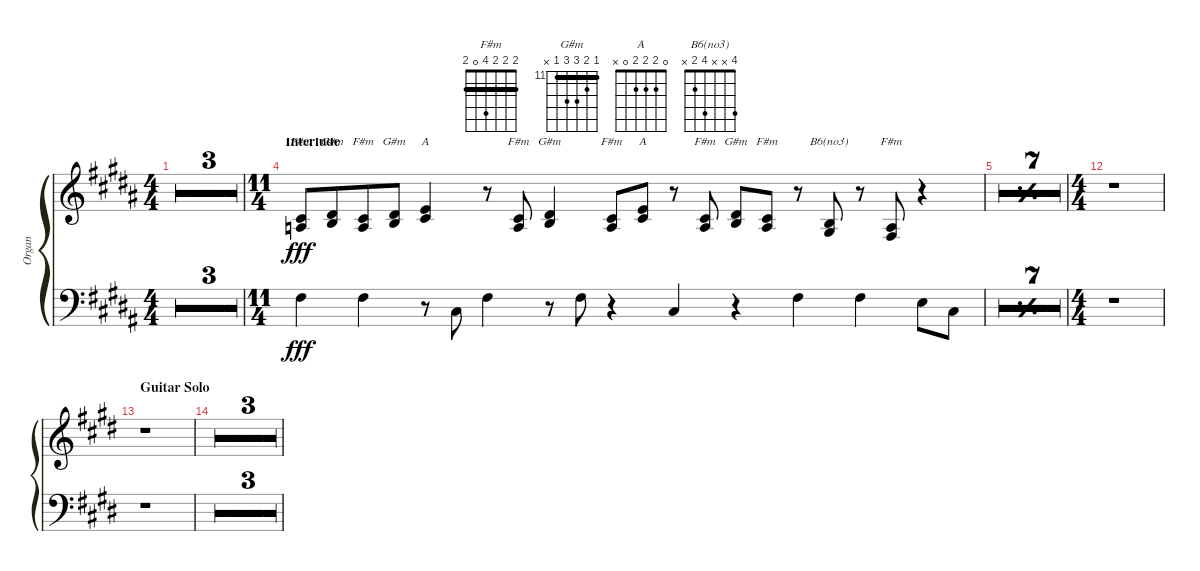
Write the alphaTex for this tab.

\defaultSystemsLayout 4
\bracketExtendMode groupsimilarinstruments
\otherSystemsTrackNameOrientation horizontal
\track ("Organ / E. Piano" "Organ") {multiBarRest instrument drawbarorgan}
\staff {score}
\tuning (E4 B3 G3 D3 A2 E2)
\chord ("F#m" 2 2 2 4 0 2) {showfingering false barre (2 2)}
\chord ("G#m" 11 12 13 13 11 x) {firstfret 11 showfingering false barre 11}
\chord ("A" 0 2 2 2 0 x) {showfingering false}
\chord ("B6(no3)" 4 x x 4 2 x) {showfingering false}
\ts (4 4)
\tempo 145
\clef g2
\ks b
r.1{dy f beam Down} |
r.1{beam Down} |
r.1{beam Down} |
\ts (11 4)
\beaming (8 4 2 2 4 2 2 2 2 2)
\section ("" "Interlude")
(2.2{acc #} 2.3{acc forcenatural}).8{ch "F#m" dy fff beam Up} (4.2{acc #} 4.3{acc forcenatural}).8{ch "G#m" beam Up} (2.2{acc #} 2.3{acc forcenatural}).8{ch "F#m" beam Up} (4.2{acc #} 4.3{acc forcenatural}).8{ch "G#m" beam Up} (0.1{acc forcenatural} 2.2{acc #}).4{ch "A" beam Up} r.8{beam Up} (2.2{acc #} 2.3{acc forcenatural}).8{ch "F#m" beam Up} (4.2{acc #} 4.3{acc forcenatural}).4{ch "G#m" beam Up} (2.2{acc #} 2.3{acc forcenatural}).8{ch "F#m" beam Up} (0.1{acc forcenatural} 2.2{acc #}).8{ch "A" beam Up} r.8{beam Up} (2.2{acc #} 2.3{acc forcenatural}).8{ch "F#m" beam Up} (4.2{acc #} 4.3{acc forcenatural}).8{ch "G#m" beam Up} (2.2{acc #} 2.3{acc forcenatural}).8{ch "F#m" beam Up} r.8{beam Up} (0.2{acc forcenatural} 1.3{acc #}).8{ch "B6(no3)" beam Up} r.8{beam Up} (2.3{acc forcenatural} 4.4{acc #}).8{ch "F#m" beam Up} r.4{beam Up} |
\simile simple
|
|
|
|
|
\simile none
r.1{beam Down} r.1{beam Down} r.2{d beam Down} |
r.1{beam Down} r.1{beam Down} r.2{d beam Down} |
\ts (4 4)
\beaming (8 2 2 2 2)
r.1{beam Down} |
\section ("" "Guitar Solo")
\ks e
r.1{beam Down} |
r.1{beam Down} |
r.1{beam Down} |
r.1{beam Down}
\staff {score}
\tuning (E4 B3 G3 D3 A2 E2)
\clef f4
\ottava regular
\simile none
\ks b
r.1{dy f beam Down} |
r.1{beam Down} |
r.1{beam Down} |
4.4{acc #}.4{dy fff beam Down} 4.4{acc #}.4{beam Down} r.8{beam Down} 4.5{acc #}.8{beam Up} 4.4{acc #}.4{beam Down} r.8{beam Down} 4.4{acc #}.8{beam Down} r.4{beam Down} 4.5{acc #}.4{beam Up} r.4{beam Up} 4.4{acc #}.4{beam Down} 4.4{acc #}.4{beam Down} 2.4{acc forcenatural}.8{beam Down} 4.5{acc #}.8{beam Down} |
\simile simple
|
|
|
|
|
\simile none
r.1{beam Down} r.1{beam Down} r.2{d beam Down} |
r.1{beam Down} r.1{beam Down} r.2{d beam Down} |
r.1{beam Down} |
\ks e
r.1{beam Down} |
r.1{beam Down} |
r.1{beam Down} |
r.1{beam Down}
